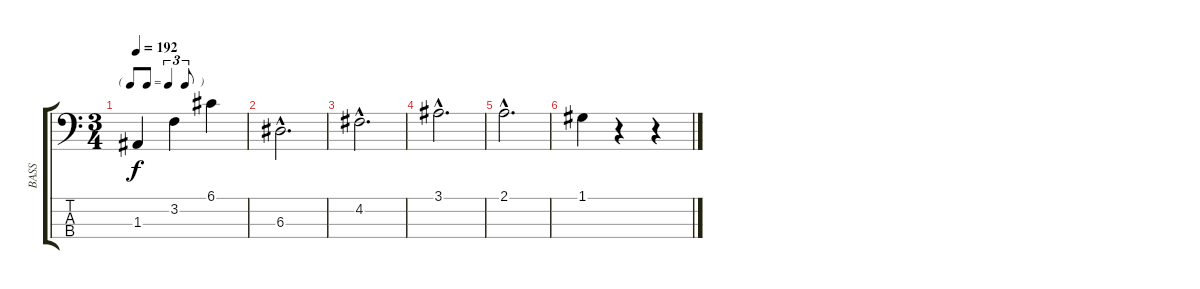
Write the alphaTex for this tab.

\track ("BASS" "BASS") {instrument acousticbass}
\staff {score tabs}
\tuning (G2 D2 A1 E1) {hide}
\ts (3 4)
\tf triplet8th
\tempo 192
\clef f4
\ks c
1.3.4{dy f} 3.2.4 6.1.4 |
6.3{hac}.2{d} |
4.2{hac}.2{d} |
3.1{hac}.2{d} |
2.1{hac}.2{d} |
1.1.4 r.4 r.4
